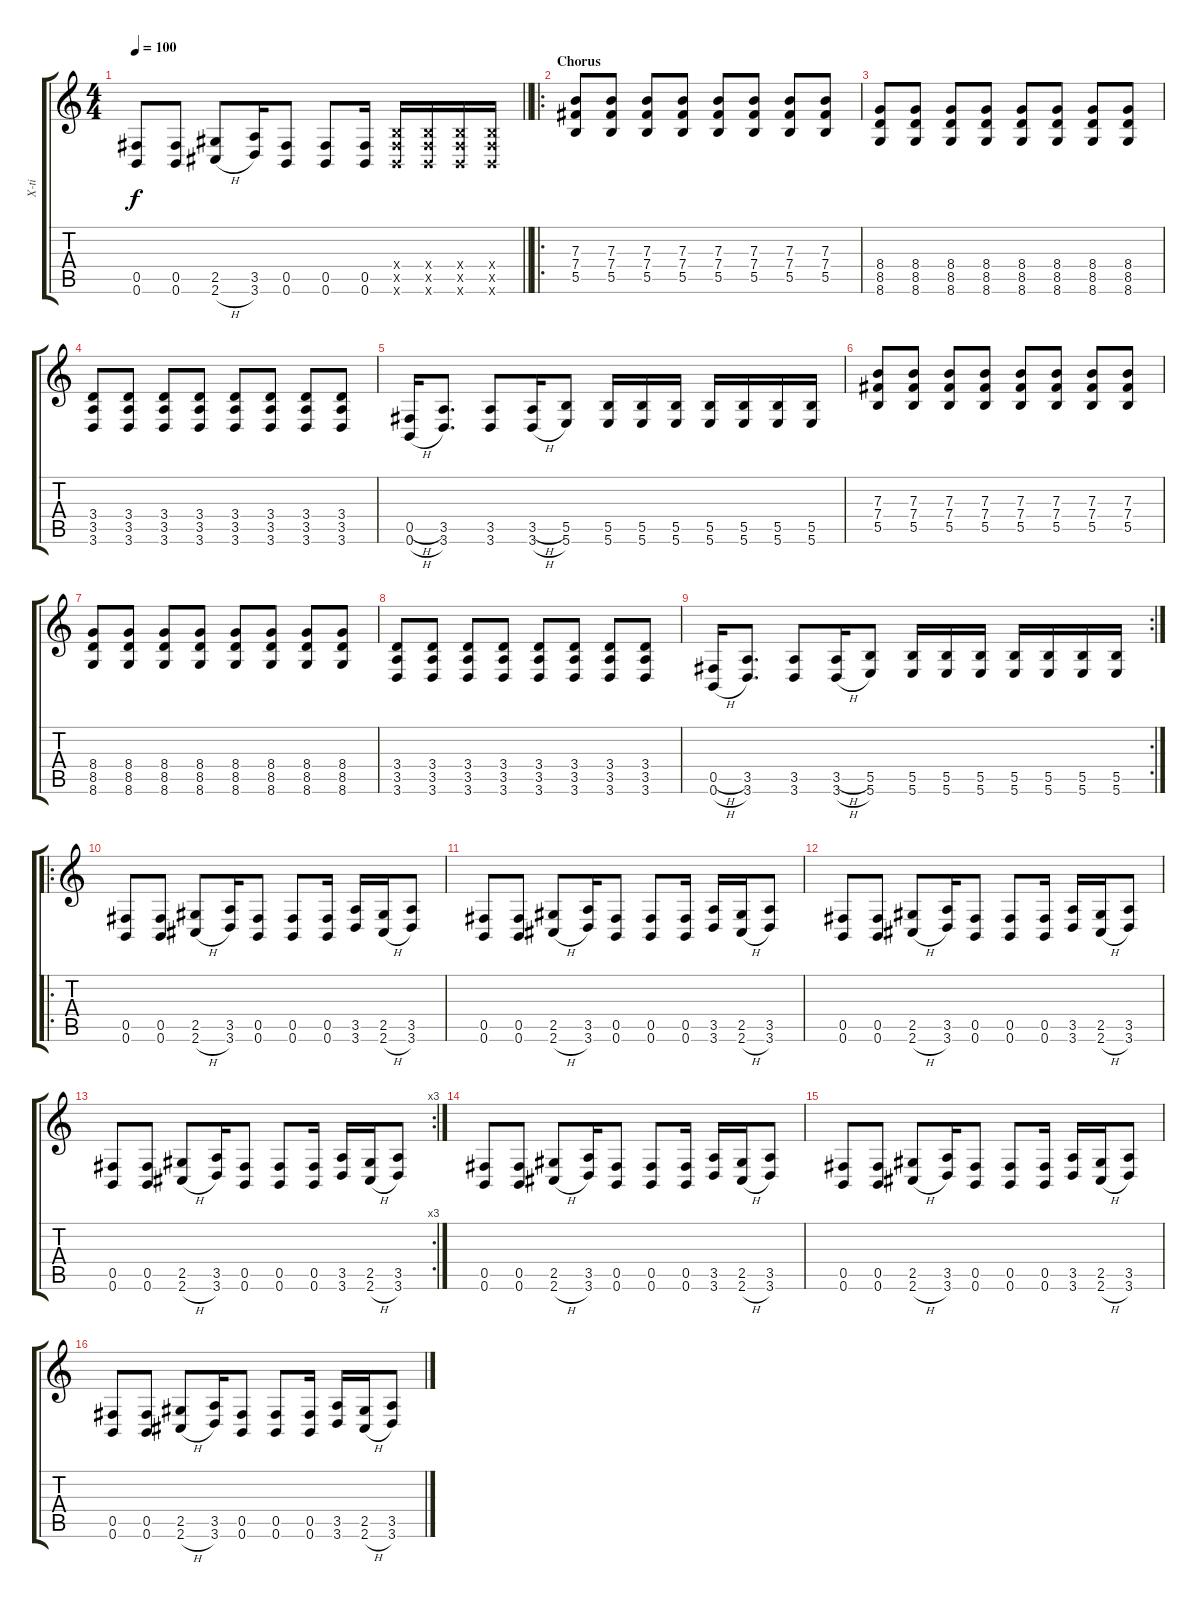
\track ("X-ti" "X-ti") {instrument distortionguitar}
\staff {score tabs}
\tuning (Db4 Ab3 E3 B2 Gb2 B1) {hide}
\ts (4 4)
\tempo 100
\clef g2
\barLineRight lightlight
\ks c
(0.5 0.6).8{dy f} (0.5 0.6).8 (2.5 2.6{h}).8 (3.5 3.6).16 (0.5 0.6).8 (0.5 0.6).8 (0.5 0.6).16 (0.4{x} 0.5{x} 0.6{x}).16 (0.4{x} 0.5{x} 0.6{x}).16 (0.4{x} 0.5{x} 0.6{x}).16 (0.4{x} 0.5{x} 0.6{x}).16 |
\ro
\section ("" "Chorus")
(7.3 7.4 5.5).8 (7.3 7.4 5.5).8 (7.3 7.4 5.5).8 (7.3 7.4 5.5).8 (7.3 7.4 5.5).8 (7.3 7.4 5.5).8 (7.3 7.4 5.5).8 (7.3 7.4 5.5).8 |
(8.4 8.5 8.6).8 (8.4 8.5 8.6).8 (8.4 8.5 8.6).8 (8.4 8.5 8.6).8 (8.4 8.5 8.6).8 (8.4 8.5 8.6).8 (8.4 8.5 8.6).8 (8.4 8.5 8.6).8 |
(3.4 3.5 3.6).8 (3.4 3.5 3.6).8 (3.4 3.5 3.6).8 (3.4 3.5 3.6).8 (3.4 3.5 3.6).8 (3.4 3.5 3.6).8 (3.4 3.5 3.6).8 (3.4 3.5 3.6).8 |
(0.5{h} 0.6{h}).16 (3.5 3.6).8{d} (3.5 3.6).8 (3.5{h} 3.6{h}).16 (5.5 5.6).8 (5.5 5.6).16 (5.5 5.6).16 (5.5 5.6).16 (5.5 5.6).16 (5.5 5.6).16 (5.5 5.6).16 (5.5 5.6).16 |
(7.3 7.4 5.5).8 (7.3 7.4 5.5).8 (7.3 7.4 5.5).8 (7.3 7.4 5.5).8 (7.3 7.4 5.5).8 (7.3 7.4 5.5).8 (7.3 7.4 5.5).8 (7.3 7.4 5.5).8 |
(8.4 8.5 8.6).8 (8.4 8.5 8.6).8 (8.4 8.5 8.6).8 (8.4 8.5 8.6).8 (8.4 8.5 8.6).8 (8.4 8.5 8.6).8 (8.4 8.5 8.6).8 (8.4 8.5 8.6).8 |
(3.4 3.5 3.6).8 (3.4 3.5 3.6).8 (3.4 3.5 3.6).8 (3.4 3.5 3.6).8 (3.4 3.5 3.6).8 (3.4 3.5 3.6).8 (3.4 3.5 3.6).8 (3.4 3.5 3.6).8 |
\rc 2
(0.5{h} 0.6{h}).16 (3.5 3.6).8{d} (3.5 3.6).8 (3.5{h} 3.6{h}).16 (5.5 5.6).8 (5.5 5.6).16 (5.5 5.6).16 (5.5 5.6).16 (5.5 5.6).16 (5.5 5.6).16 (5.5 5.6).16 (5.5 5.6).16 |
\ro
(0.5 0.6).8 (0.5 0.6).8 (2.5 2.6{h}).8 (3.5 3.6).16 (0.5 0.6).8 (0.5 0.6).8 (0.5 0.6).16 (3.5 3.6).16 (2.5 2.6{h}).16 (3.5 3.6).8 |
(0.5 0.6).8 (0.5 0.6).8 (2.5 2.6{h}).8 (3.5 3.6).16 (0.5 0.6).8 (0.5 0.6).8 (0.5 0.6).16 (3.5 3.6).16 (2.5 2.6{h}).16 (3.5 3.6).8 |
(0.5 0.6).8 (0.5 0.6).8 (2.5 2.6{h}).8 (3.5 3.6).16 (0.5 0.6).8 (0.5 0.6).8 (0.5 0.6).16 (3.5 3.6).16 (2.5 2.6{h}).16 (3.5 3.6).8 |
\rc 3
(0.5 0.6).8 (0.5 0.6).8 (2.5 2.6{h}).8 (3.5 3.6).16 (0.5 0.6).8 (0.5 0.6).8 (0.5 0.6).16 (3.5 3.6).16 (2.5 2.6{h}).16 (3.5 3.6).8 |
(0.5 0.6).8 (0.5 0.6).8 (2.5 2.6{h}).8 (3.5 3.6).16 (0.5 0.6).8 (0.5 0.6).8 (0.5 0.6).16 (3.5 3.6).16 (2.5 2.6{h}).16 (3.5 3.6).8 |
(0.5 0.6).8 (0.5 0.6).8 (2.5 2.6{h}).8 (3.5 3.6).16 (0.5 0.6).8 (0.5 0.6).8 (0.5 0.6).16 (3.5 3.6).16 (2.5 2.6{h}).16 (3.5 3.6).8 |
(0.5 0.6).8 (0.5 0.6).8 (2.5 2.6{h}).8 (3.5 3.6).16 (0.5 0.6).8 (0.5 0.6).8 (0.5 0.6).16 (3.5 3.6).16 (2.5 2.6{h}).16 (3.5 3.6).8
